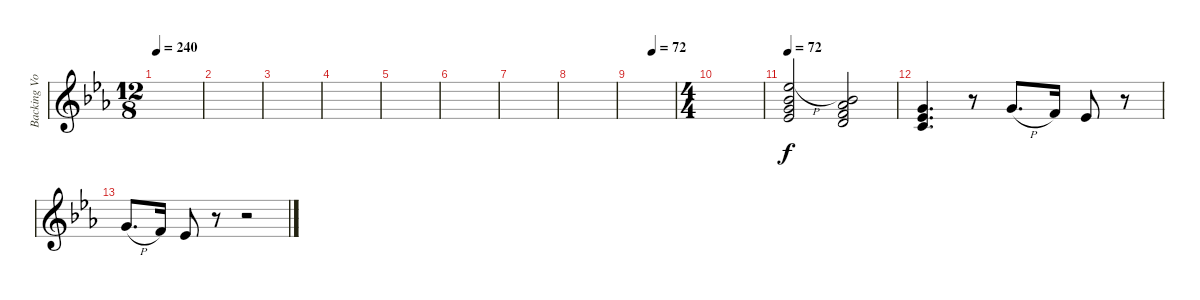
\track ("Backing Vocals 1" "Backing Vo") {instrument lead6voice}
\staff {score}
\tuning (E4 B3 G3 D3 A2 E2) {hide}
\ts (12 8)
\tempo 240
\clef g2
\ks eb
|
|
|
|
|
|
|
|
\tempo (72 0.5)
|
\ts (4 4)
|
\tempo 72
(3.1{h} 4.2{h} 15.3{h} 25.4{h}).2 (1.1{h} 3.2{h} 13.3{h} 20.4).2 |
(3.1 1.2 8.3).4{d} r.8 3.1{h}.8{d} 1.1.16 4.2.8 r.8 |
3.1{h}.8{d} 1.1.16 4.2.8 r.8 r.2
